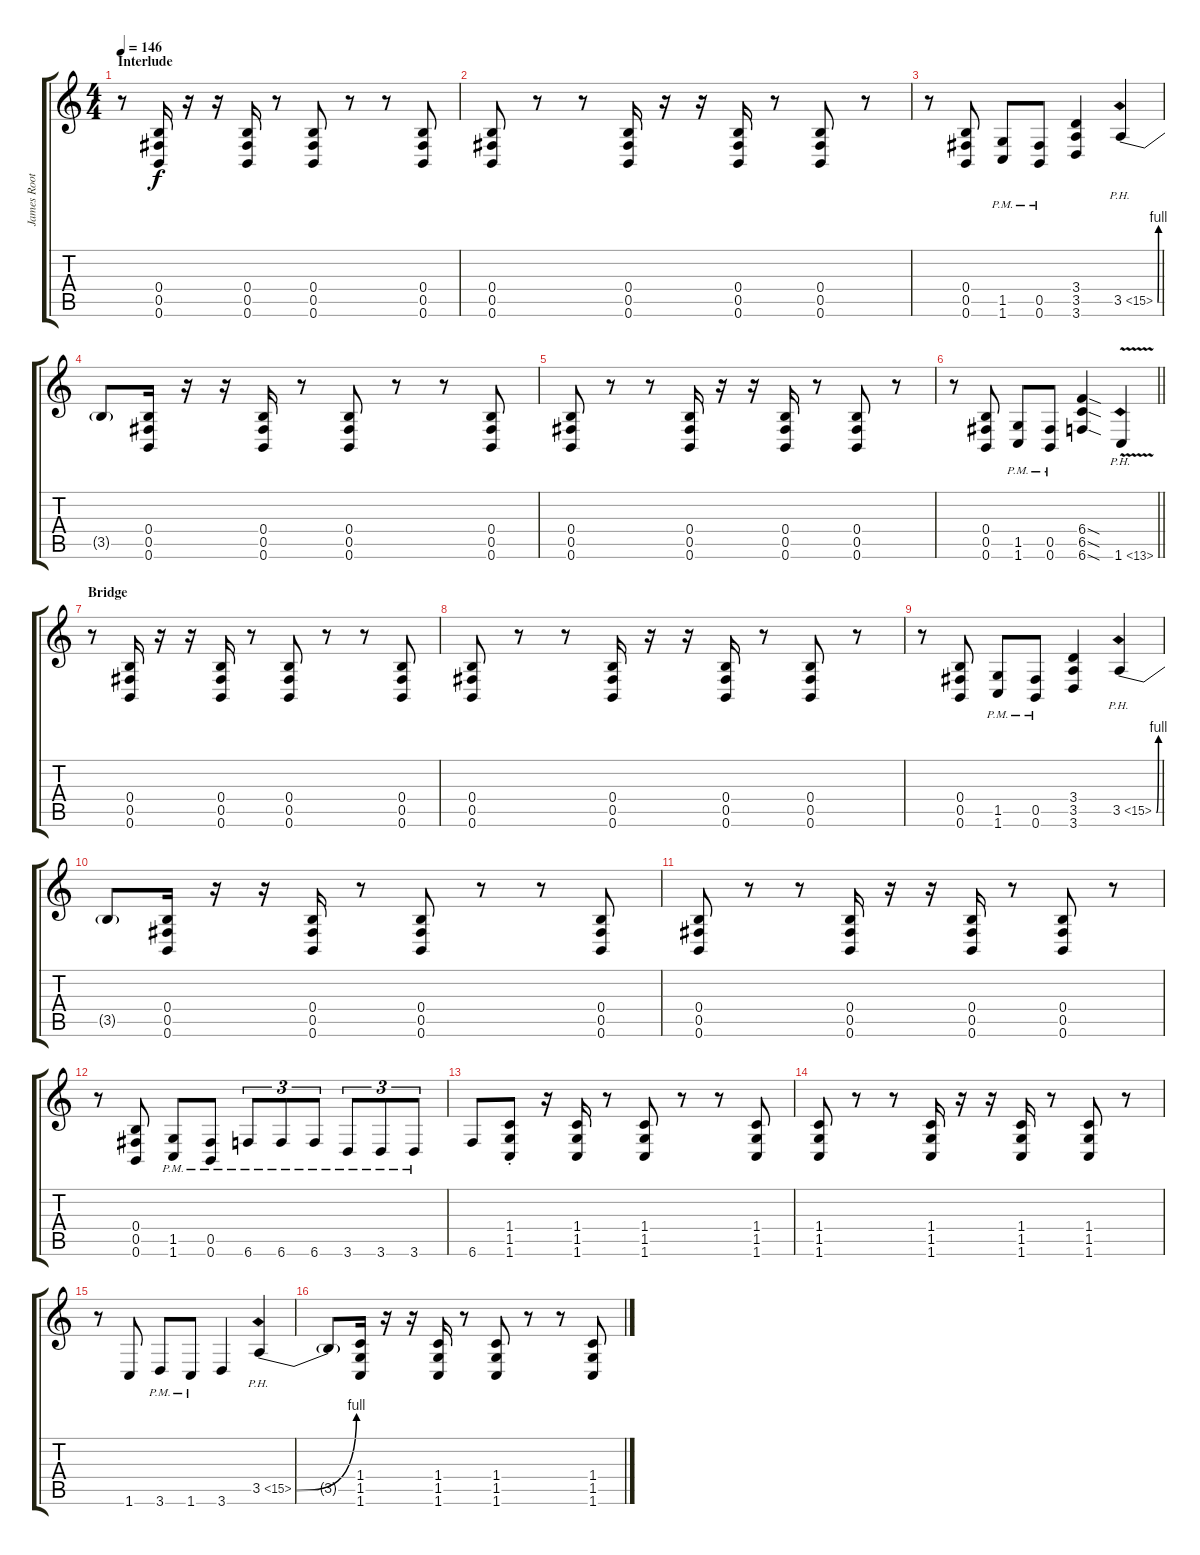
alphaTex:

\track ("James Root" "James Root") {instrument distortionguitar}
\staff {score tabs}
\tuning (Db4 Ab3 E3 B2 Gb2 B1) {hide}
\ts (4 4)
\section ("" "Interlude")
\tempo 146
\clef g2
\ks c
r.8{dy f} (0.4 0.5 0.6).16 r.16 r.16 (0.4 0.5 0.6).16 r.8 (0.4 0.5 0.6).8 r.8 r.8 (0.4 0.5 0.6).8 |
(0.4 0.5 0.6).8 r.8 r.8 (0.4 0.5 0.6).16 r.16 r.16 (0.4 0.5 0.6).16 r.8 (0.4 0.5 0.6).8 r.8 |
r.8 (0.4 0.5 0.6).8 (1.5{pm} 1.6{pm}).8 (0.5{pm} 0.6{pm}).8 (3.4 3.5 3.6).4 3.5{be (bend 0 0 60 4) ph 12}.4 |
3.5{t}.8 (0.4 0.5 0.6).16 r.16 r.16 (0.4 0.5 0.6).16 r.8 (0.4 0.5 0.6).8 r.8 r.8 (0.4 0.5 0.6).8 |
(0.4 0.5 0.6).8 r.8 r.8 (0.4 0.5 0.6).16 r.16 r.16 (0.4 0.5 0.6).16 r.8 (0.4 0.5 0.6).8 r.8 |
\barLineRight lightlight
r.8 (0.4 0.5 0.6).8 (1.5{pm} 1.6{pm}).8 (0.5{pm} 0.6{pm}).8 (6.4{sod} 6.5{sod} 6.6{sod}).4 1.6{ph 12 v}.4 |
\section ("" "Bridge")
r.8 (0.4 0.5 0.6).16 r.16 r.16 (0.4 0.5 0.6).16 r.8 (0.4 0.5 0.6).8 r.8 r.8 (0.4 0.5 0.6).8 |
(0.4 0.5 0.6).8 r.8 r.8 (0.4 0.5 0.6).16 r.16 r.16 (0.4 0.5 0.6).16 r.8 (0.4 0.5 0.6).8 r.8 |
r.8 (0.4 0.5 0.6).8 (1.5{pm} 1.6{pm}).8 (0.5{pm} 0.6{pm}).8 (3.4 3.5 3.6).4 3.5{be (bend 0 0 60 4) ph 12}.4 |
3.5{t}.8 (0.4 0.5 0.6).16 r.16 r.16 (0.4 0.5 0.6).16 r.8 (0.4 0.5 0.6).8 r.8 r.8 (0.4 0.5 0.6).8 |
(0.4 0.5 0.6).8 r.8 r.8 (0.4 0.5 0.6).16 r.16 r.16 (0.4 0.5 0.6).16 r.8 (0.4 0.5 0.6).8 r.8 |
r.8 (0.4 0.5 0.6).8 (1.5{pm} 1.6{pm}).8 (0.5{pm} 0.6{pm}).8 6.6{pm}.8{tu (3 2)} 6.6{pm}.8{tu (3 2)} 6.6{pm}.8{tu (3 2)} 3.6{pm}.8{tu (3 2)} 3.6{pm}.8{tu (3 2)} 3.6{pm}.8{tu (3 2)} |
6.6.8 (1.4{st} 1.5{st} 1.6{st}).8 r.16 (1.4 1.5 1.6).16 r.8 (1.4 1.5 1.6).8 r.8 r.8 (1.4 1.5 1.6).8 |
(1.4 1.5 1.6).8 r.8 r.8 (1.4 1.5 1.6).16 r.16 r.16 (1.4 1.5 1.6).16 r.8 (1.4 1.5 1.6).8 r.8 |
r.8 1.6.8 3.6{pm}.8 1.6{pm}.8 3.6.4 3.5{be (bend 0 0 60 4) ph 12}.4 |
3.5{t}.8 (1.4 1.5 1.6).16 r.16 r.16 (1.4 1.5 1.6).16 r.8 (1.4 1.5 1.6).8 r.8 r.8 (1.4 1.5 1.6).8
